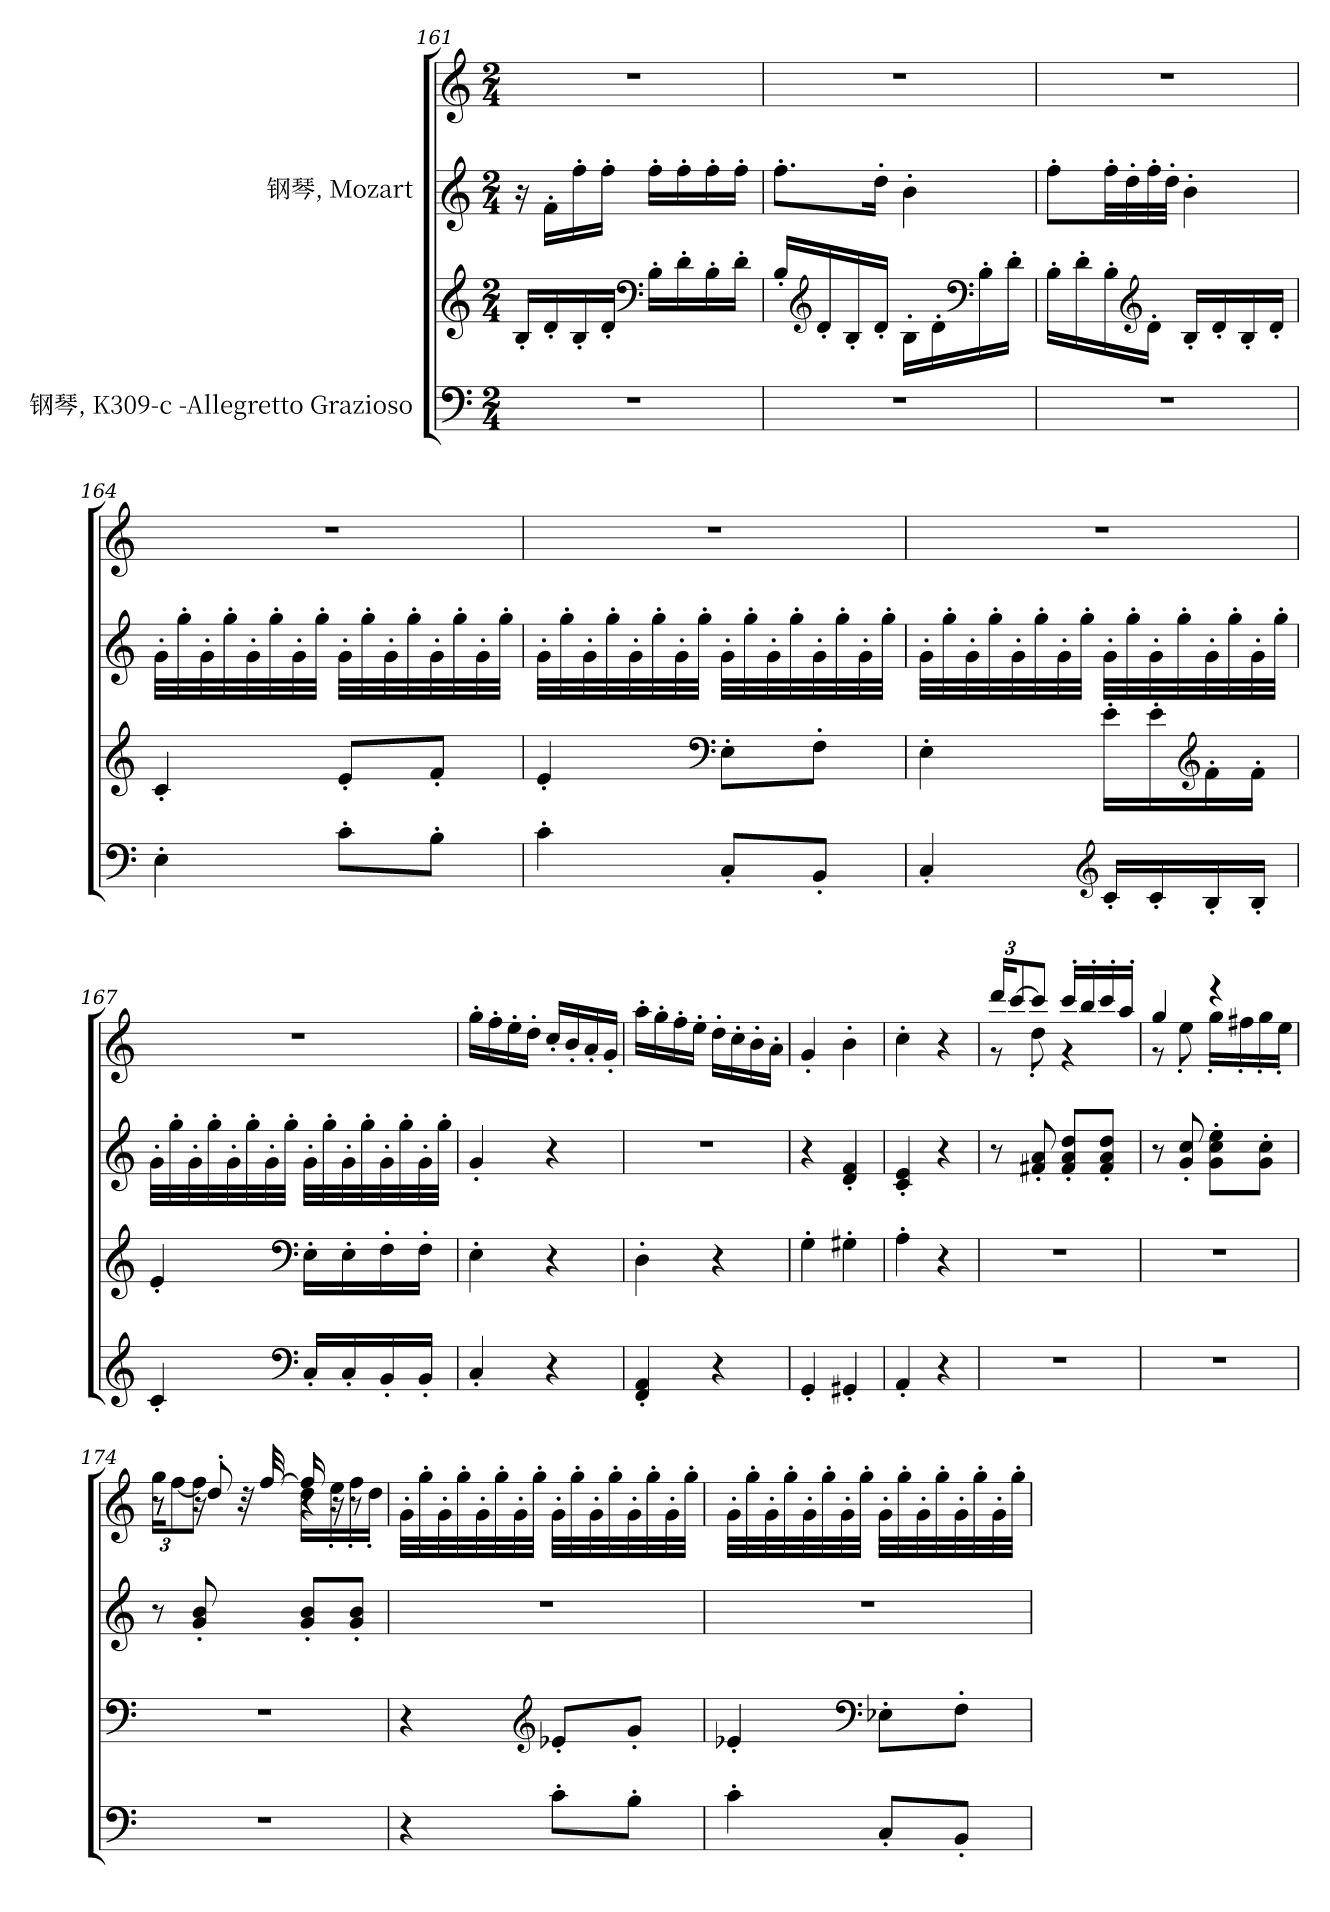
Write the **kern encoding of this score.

**kern	**kern	**kern	**kern
*part2	*part2	*part1	*part1
*staff4	*staff3	*staff2	*staff1
*I"钢琴, K309-c -Allegretto Grazioso	*	*I"钢琴, Mozart	*
!!LO:LB:g=z
*clefF4	*clefG2	*clefG2	*clefG2
*k[]	*k[]	*k[]	*k[]
*M2/4	*M2/4	*M2/4	*M2/4
=161	=161	=161	=161
2r	16B'/LL	16r	2r
.	16d'/	16f'\LL	.
.	16B'/	16ff'\	.
.	16d'/JJ	16ff'\JJ	.
*	*clefF4	*	*
.	16B'\LL	16ff'\LL	.
.	16d'\	16ff'\	.
.	16B'\	16ff'\	.
.	16d'\JJ	16ff'\JJ	.
=162	=162	=162	=162
2r	16B'/LL	8.ff'\L	2r
*	*clefG2	*	*
.	16d'/	.	.
.	16B'/	.	.
.	16d'/JJ	16dd'\Jk	.
.	16B'\LL	4b'\	.
.	16d'\	.	.
*	*clefF4	*	*
.	16B'\	.	.
.	16d'\JJ	.	.
=163	=163	=163	=163
2r	16B'\LL	8ff'\L	2r
.	16d'\	.	.
.	16B'\	32ff'\LL	.
.	.	32dd'\	.
*	*clefG2	*	*
.	16d'\JJ	32ff'\	.
.	.	32dd'\JJJ	.
.	16B'/LL	4b'\	.
.	16d'/	.	.
.	16B'/	.	.
.	16d'/JJ	.	.
!!LO:LB:g=z
=164	=164	=164	=164
4E'\	4c'/	32g'\LLL	2r
.	.	32gg'\	.
.	.	32g'\	.
.	.	32gg'\	.
.	.	32g'\	.
.	.	32gg'\	.
.	.	32g'\	.
.	.	32gg'\JJJ	.
8c'\L	8e'/L	32g'\LLL	.
.	.	32gg'\	.
.	.	32g'\	.
.	.	32gg'\	.
8B'\J	8f'/J	32g'\	.
.	.	32gg'\	.
.	.	32g'\	.
.	.	32gg'\JJJ	.
=165	=165	=165	=165
4c'\	4e'/	32g'\LLL	2r
.	.	32gg'\	.
.	.	32g'\	.
.	.	32gg'\	.
.	.	32g'\	.
.	.	32gg'\	.
.	.	32g'\	.
.	.	32gg'\JJJ	.
*	*clefF4	*	*
8C'/L	8E'\L	32g'\LLL	.
.	.	32gg'\	.
.	.	32g'\	.
.	.	32gg'\	.
8BB'/J	8F'\J	32g'\	.
.	.	32gg'\	.
.	.	32g'\	.
.	.	32gg'\JJJ	.
!!LO:PB:g=z
=166	=166	=166	=166
4C'/	4E'\	32g'\LLL	2r
.	.	32gg'\	.
.	.	32g'\	.
.	.	32gg'\	.
.	.	32g'\	.
.	.	32gg'\	.
.	.	32g'\	.
.	.	32gg'\JJJ	.
*clefG2	*	*	*
16c'/LL	16e'\LL	32g'\LLL	.
.	.	32gg'\	.
16c'/	16e'\	32g'\	.
.	.	32gg'\	.
*	*clefG2	*	*
16B'/	16f'\	32g'\	.
.	.	32gg'\	.
16B'/JJ	16f'\JJ	32g'\	.
.	.	32gg'\JJJ	.
=167	=167	=167	=167
4c'/	4e'/	32g'\LLL	2r
.	.	32gg'\	.
.	.	32g'\	.
.	.	32gg'\	.
.	.	32g'\	.
.	.	32gg'\	.
.	.	32g'\	.
.	.	32gg'\JJJ	.
*clefF4	*clefF4	*	*
16C'/LL	16E'\LL	32g'\LLL	.
.	.	32gg'\	.
16C'/	16E'\	32g'\	.
.	.	32gg'\	.
16BB'/	16F'\	32g'\	.
.	.	32gg'\	.
16BB'/JJ	16F'\JJ	32g'\	.
.	.	32gg'\JJJ	.
=168	=168	=168	=168
4C'/	4E'\	4g'/	16gg'\LL
.	.	.	16ff'\
.	.	.	16ee'\
.	.	.	16dd'\JJ
4r	4r	4r	16cc'/LL
.	.	.	16b'/
.	.	.	16a'/
.	.	.	16g'/JJ
!!LO:LB:g=z
=169	=169	=169	=169
4FF/' 4AA/'	4D'\	2r	16aa'\LL
.	.	.	16gg'\
.	.	.	16ff'\
.	.	.	16ee'\JJ
4r	4r	.	16dd'\LL
.	.	.	16cc'\
.	.	.	16b'\
.	.	.	16a'\JJ
=170	=170	=170	=170
4GG'/	4G'\	4r	4g'/
4GG#X'/	4G#X'\	4d/' 4f/'	4b'\
=171	=171	=171	=171
4AA'/	4A'\	4c/' 4e/'	4cc'\
4r	4r	4r	4r
=172	=172	=172	=172
*	*	*	*Xbrackettup
*	*	*	*^
2r	2r	8r	24ddd/KL	8r
.	.	.	[12ccc/	.
.	.	8f#X/' 8a/'	8ccc/J]	8dd'\
.	.	8f#/' 8a/' 8dd/'L	16ccc'/LL	4r
.	.	.	16bb'/	.
.	.	8f#/' 8a/' 8dd/'J	16ccc'/	.
.	.	.	16aa'/JJ	.
=173	=173	=173	=173	=173
2r	2r	8r	4gg/	8r
.	.	8g/' 8cc/'	.	8ee'\
.	.	8g\' 8cc\' 8ee\'L	4r	16gg'\LL
.	.	.	.	16ff#X'\
.	.	8g\' 8cc\'J	.	16gg'\
.	.	.	.	16ee'\JJ
!!LO:LB:g=z
=174	=174	=174	=174	=174
*	*	*	*	*^
2r	2r	8r	8r	24gg\KL	8r
.	.	.	.	[12ff\	.
.	.	8g/' 8b/'	16r	8ff\J]	8dd'/
.	.	.	32r	.	.
.	.	.	[32ff/	.	.
.	.	8g/' 8b/'L	16ff/]	16dd\LL	4r
.	.	.	16r	16ee'\	.
.	.	8g/' 8b/'J	8r	16ff'\	.
.	.	.	.	16dd'\JJ	.
*	*	*	*v	*v	*v
=175	=175	=175	=175
4r	4r	2r	32g'\LLL
.	.	.	32gg'\
.	.	.	32g'\
.	.	.	32gg'\
.	.	.	32g'\
.	.	.	32gg'\
.	.	.	32g'\
.	.	.	32gg'\JJJ
*	*clefG2	*	*
8c'\L	8e-X'/L	.	32g'\LLL
.	.	.	32gg'\
.	.	.	32g'\
.	.	.	32gg'\
8B'\J	8g'/J	.	32g'\
.	.	.	32gg'\
.	.	.	32g'\
.	.	.	32gg'\JJJ
!!LO:PB:g=z
=176	=176	=176	=176
4c'\	4e-X'/	2r	32g'\LLL
.	.	.	32gg'\
.	.	.	32g'\
.	.	.	32gg'\
.	.	.	32g'\
.	.	.	32gg'\
.	.	.	32g'\
.	.	.	32gg'\JJJ
*	*clefF4	*	*
8C'/L	8E-X'\L	.	32g'\LLL
.	.	.	32gg'\
.	.	.	32g'\
.	.	.	32gg'\
8BB'/J	8F'\J	.	32g'\
.	.	.	32gg'\
.	.	.	32g'\
.	.	.	32gg'\JJJ
=	=	=	=
*-	*-	*-	*-
